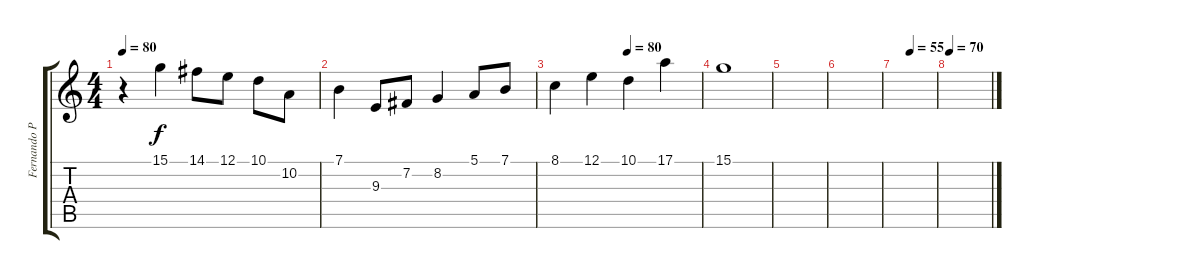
\track ("Fernando Ponce" "Fernando P") {instrument flute}
\staff {score tabs}
\tuning (E4 B3 G3 D3 A2 E2) {hide}
\ts (4 4)
\tempo 80
\clef g2
\ks c
r.4{dy f} 15.1.4 14.1.8 12.1.8 10.1.8 10.2.8 |
7.1.4 9.3.8 7.2.8 8.2.4 5.1.8 7.1.8 |
\tempo (80 0.5)
8.1.4 12.1.4 10.1.4 17.1.4 |
15.1.1 |
|
|
\tempo (55 0.375)
|
\tempo 70
